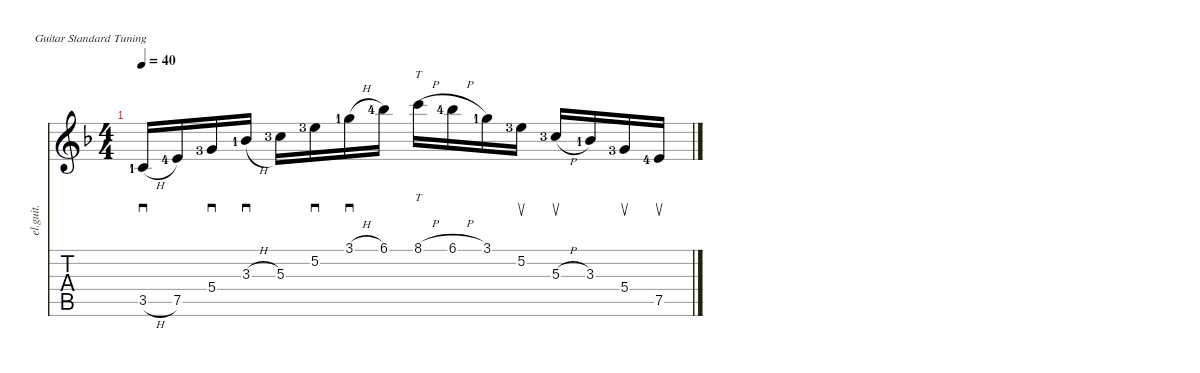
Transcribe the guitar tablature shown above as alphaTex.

\defaultSystemsLayout 4
\hideDynamics
\bracketExtendMode nobrackets
\track ("Clean Guitar" "el.guit.") {instrument electricguitarclean}
\staff {score tabs}
\tuning (E4 B3 G3 D3 A2 E2)
\ts (4 4)
\tempo 40
\clef g2
\ks f
3.5{h lf 2 acc forcenatural}.16{sd dy mf instrument electricguitarclean beam Up} 7.5{lf 5 acc forcenatural}.16{beam Up} 5.4{lf 4 acc forcenatural}.16{sd beam Up} 3.3{h lf 2 acc b}.16{sd beam Up} 5.3{lf 4 acc forcenatural}.16{beam Down} 5.2{lf 4 acc forcenatural}.16{sd beam Down} 3.1{h lf 2 acc forcenatural}.16{sd beam Down} 6.1{lf 5 acc b}.16{beam Down} 8.1{h acc forcenatural}.16{tt beam Down} 6.1{h lf 5 acc b}.16{beam Down} 3.1{lf 2 acc forcenatural}.16{beam Down} 5.2{lf 4 acc forcenatural}.16{su beam Down} 5.3{h lf 4 acc forcenatural}.16{su beam Up} 3.3{lf 2 acc b}.16{beam Up} 5.4{lf 4 acc forcenatural}.16{su beam Up} 7.5{lf 5 acc forcenatural}.16{su beam Up}
